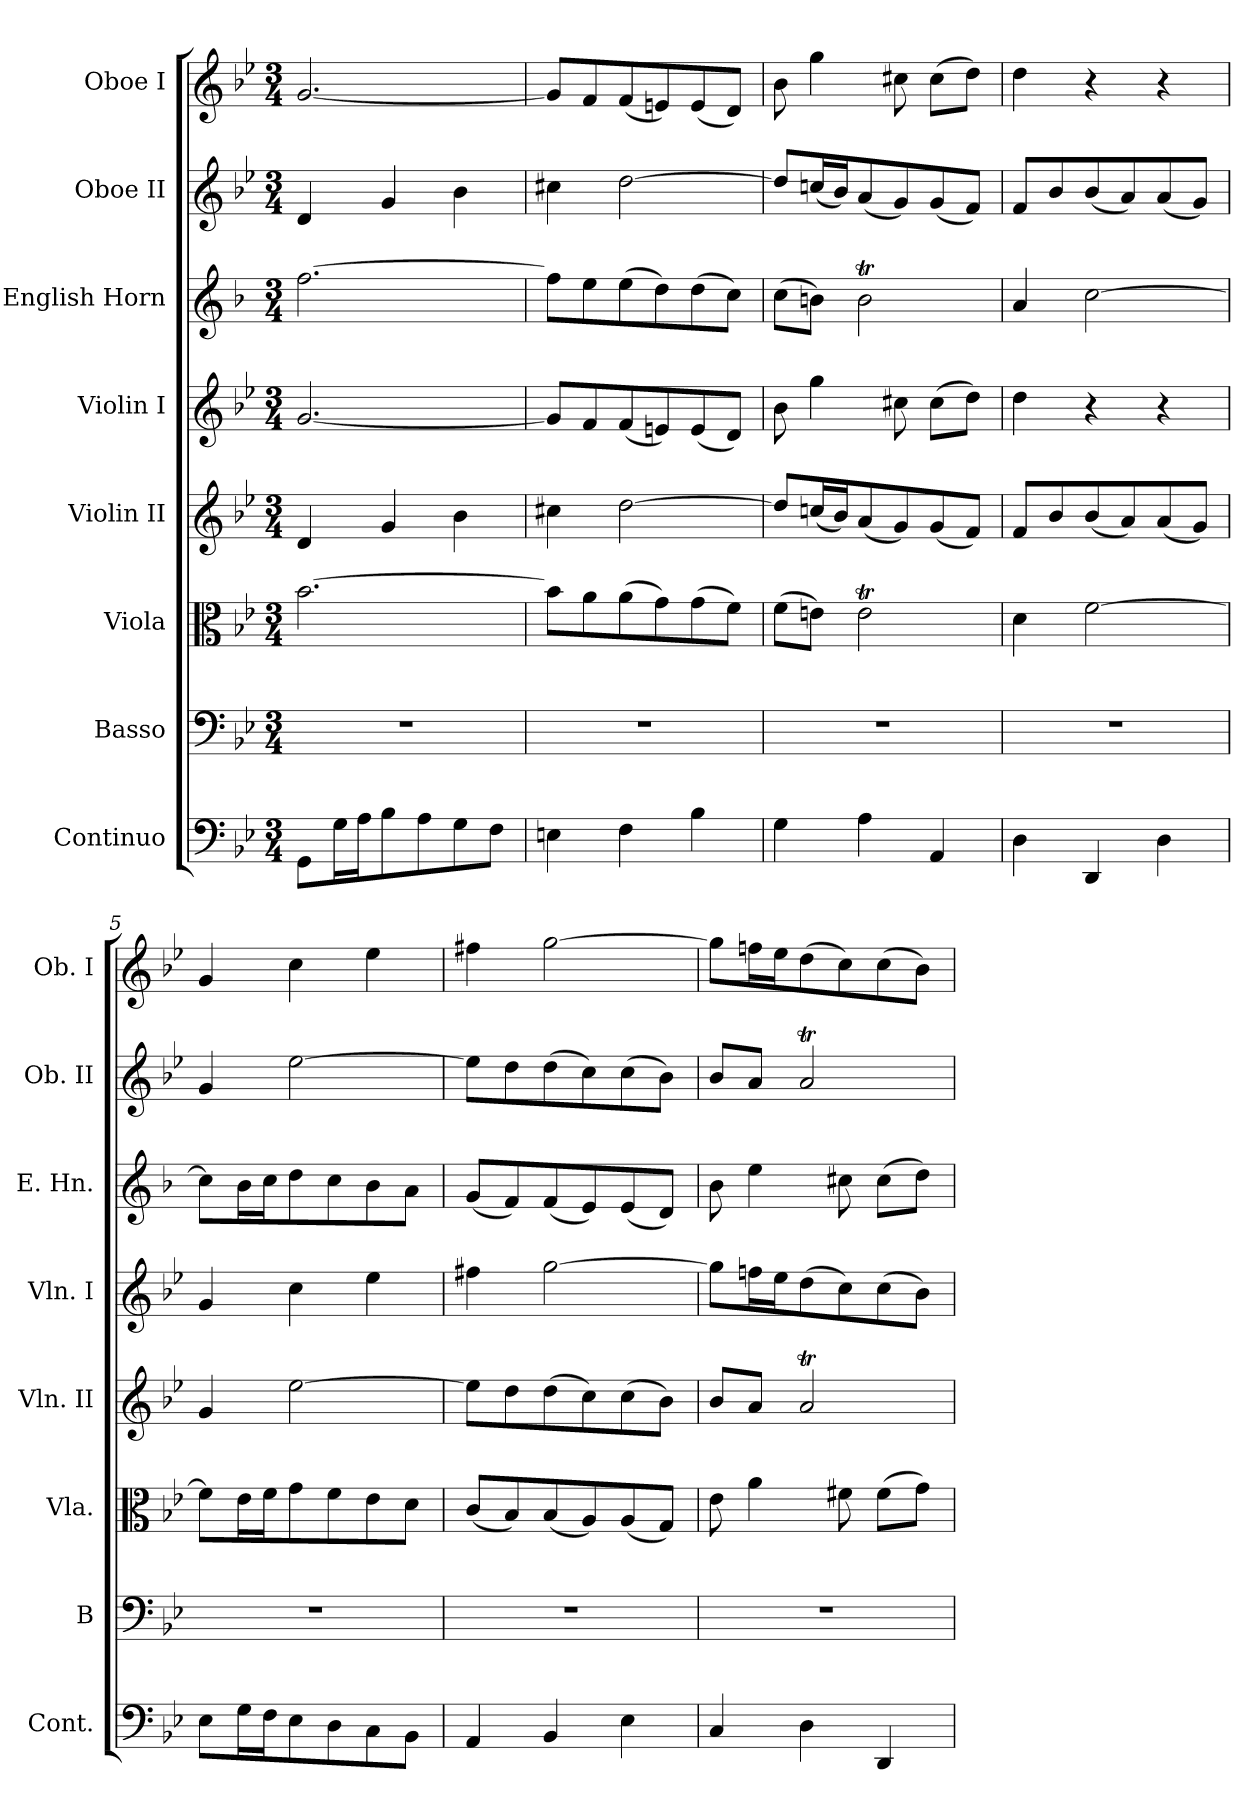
**kern	**kern	**kern	**kern	**kern	**kern	**kern	**kern
*part8	*part7	*part6	*part5	*part4	*part3	*part2	*part1
*staff8	*staff7	*staff6	*staff5	*staff4	*staff3	*staff2	*staff1
*I"Continuo	*I"Basso	*I"Viola	*I"Violin II	*I"Violin I	*I"English  Horn	*I"Oboe II	*I"Oboe I
*I'Cont.	*I'B	*I'Vla.	*I'Vln. II	*I'Vln. I	*I'E. Hn.	*I'Ob. II	*I'Ob. I
!!LO:PB:g=z
*stria5	*stria5	*stria5	*stria5	*stria5	*stria5	*stria5	*stria5
*clefF4	*clefF4	*clefC3	*clefG2	*clefG2	*clefG2	*clefG2	*clefG2
*	*	*	*	*	*ITrd-3c-5	*	*
*k[b-e-]	*k[b-e-]	*k[b-e-]	*k[b-e-]	*k[b-e-]	*k[b-e-]	*k[b-e-]	*k[b-e-]
*B-:	*B-:	*B-:	*B-:	*B-:	*B-:	*B-:	*B-:
*M3/4	*M3/4	*M3/4	*M3/4	*M3/4	*M3/4	*M3/4	*M3/4
=1	=1	=1	=1	=1	=1	=1	=1
!	!LO:N:vis=1	!	!	!	!	!	!
8GG\L	2.r	[>2.b-\	4d/	[<2.g/	[>2.bb-\	4d/	[<2.g/
16G\	.	.	.	.	.	.	.
16A\	.	.	.	.	.	.	.
8B-\	.	.	4g/	.	.	4g/	.
8A\	.	.	.	.	.	.	.
8G\	.	.	4b-\	.	.	4b-\	.
8F\J	.	.	.	.	.	.	.
=2	=2	=2	=2	=2	=2	=2	=2
!	!LO:N:vis=1	!	!	!	!	!	!
4En\	2.r	8b-\L]	4cc#X\	8g/L]	8bb-\L]	4cc#X\	8g/L]
.	.	8a\	.	8f/	8aa\	.	8f/
4F\	.	(>8a\	[>2dd\	(<8f/	(>8aa\	[>2dd\	(<8f/
.	.	8g\)	.	8en/)	8gg\)	.	8en/)
4B-\	.	(>8g\	.	(<8e/	(>8gg\	.	(<8e/
.	.	8f\J)	.	8d/J)	8ff\J)	.	8d/J)
=3	=3	=3	=3	=3	=3	=3	=3
!	!LO:N:vis=1	!	!	!	!	!	!
4G\	2.r	(>8f\L	8dd/L]	8b-\	(>8ff\L	8dd/L]	8b-\
.	.	8en\J)	(<16ccn/	4gg\	8een\J)	(<16ccn/	4gg\
.	.	.	16b-/)	.	.	16b-/)	.
4A\	.	2et\	(<8a/	.	2eet\	(<8a/	.
.	.	.	8g/)	8cc#X\	.	8g/)	8cc#X\
4AA/	.	.	(<8g/	(>8cc#\L	.	(<8g/	(>8cc#\L
.	.	.	8f/J)	8dd\J)	.	8f/J)	8dd\J)
=4	=4	=4	=4	=4	=4	=4	=4
!	!LO:N:vis=1	!	!	!	!	!	!
4D\	2.r	4d\	8f/L	4dd\	4dd/	8f/L	4dd\
.	.	.	8b-/	.	.	8b-/	.
4DD/	.	[>2f\	(<8b-/	4r	[>2ff\	(<8b-/	4r
.	.	.	8a/)	.	.	8a/)	.
4D\	.	.	(<8a/	4r	.	(<8a/	4r
.	.	.	8g/J)	.	.	8g/J)	.
=5	=5	=5	=5	=5	=5	=5	=5
!	!LO:N:vis=1	!	!	!	!	!	!
8E-\L	2.r	8f\L]	4g/	4g/	8ff\L]	4g/	4g/
16G\	.	16e-\	.	.	16ee-\	.	.
16F\	.	16f\	.	.	16ff\	.	.
8E-\	.	8g\	[>2ee-\	4cc\	8gg\	[>2ee-\	4cc\
8D\	.	8f\	.	.	8ff\	.	.
8C\	.	8e-\	.	4ee-\	8ee-\	.	4ee-\
8BB-\J	.	8d\J	.	.	8dd\J	.	.
=6	=6	=6	=6	=6	=6	=6	=6
!	!LO:N:vis=1	!	!	!	!	!	!
4AA/	2.r	(<8c/L	8ee-\L]	4ff#X\	(<8cc/L	8ee-\L]	4ff#X\
.	.	8B-/)	8dd\	.	8b-/)	8dd\	.
4BB-/	.	(<8B-/	(>8dd\	[<2gg\	(<8b-/	(>8dd\	[<2gg\
.	.	8A/)	8cc\)	.	8a/)	8cc\)	.
4E-\	.	(<8A/	(>8cc\	.	(<8a/	(>8cc\	.
.	.	8G/J)	8b-\J)	.	8g/J)	8b-\J)	.
!!LO:PB:g=z
=7	=7	=7	=7	=7	=7	=7	=7
!	!LO:N:vis=1	!	!	!	!	!	!
4C/	2.r	8e-\	8b-/L	8gg\L]	8ee-\	8b-/L	8gg\L]
.	.	4a\	8a/J	16ffn\	4aa\	8a/J	16ffn\
.	.	.	.	16ee-\	.	.	16ee-\
4D\	.	.	2at/	(>8dd\	.	2at/	(>8dd\
.	.	8f#X\	.	8cc\)	8ff#X\	.	8cc\)
4DD/	.	(>8f#\L	.	(>8cc\	(>8ff#\L	.	(>8cc\
.	.	8g\J)	.	8b-\J)	8gg\J)	.	8b-\J)
=	=	=	=	=	=	=	=
*-	*-	*-	*-	*-	*-	*-	*-
